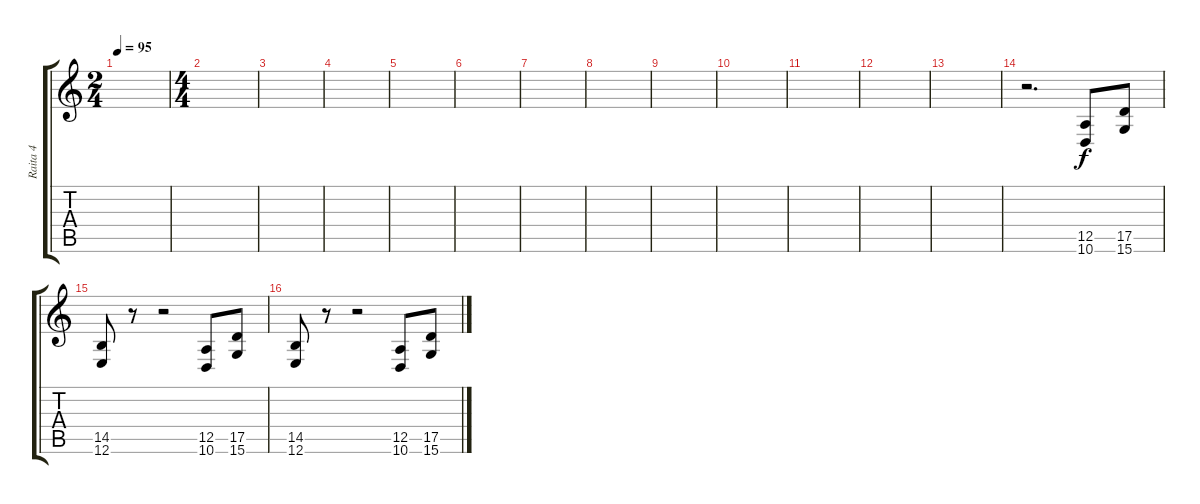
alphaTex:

\track ("Raita 4" "Raita 4") {instrument churchorgan}
\staff {score tabs}
\tuning (E4 B3 G3 D3 A2 E2) {hide}
\ts (2 4)
\tempo 95
\clef g2
\ks c
|
\ts (4 4)
|
|
|
|
|
|
|
|
|
|
|
|
r.2{d} (12.5 10.6).8 (17.5 15.6).8 |
(14.5 12.6).8 r.8 r.2 (12.5 10.6).8 (17.5 15.6).8 |
(14.5 12.6).8 r.8 r.2 (12.5 10.6).8 (17.5 15.6).8
